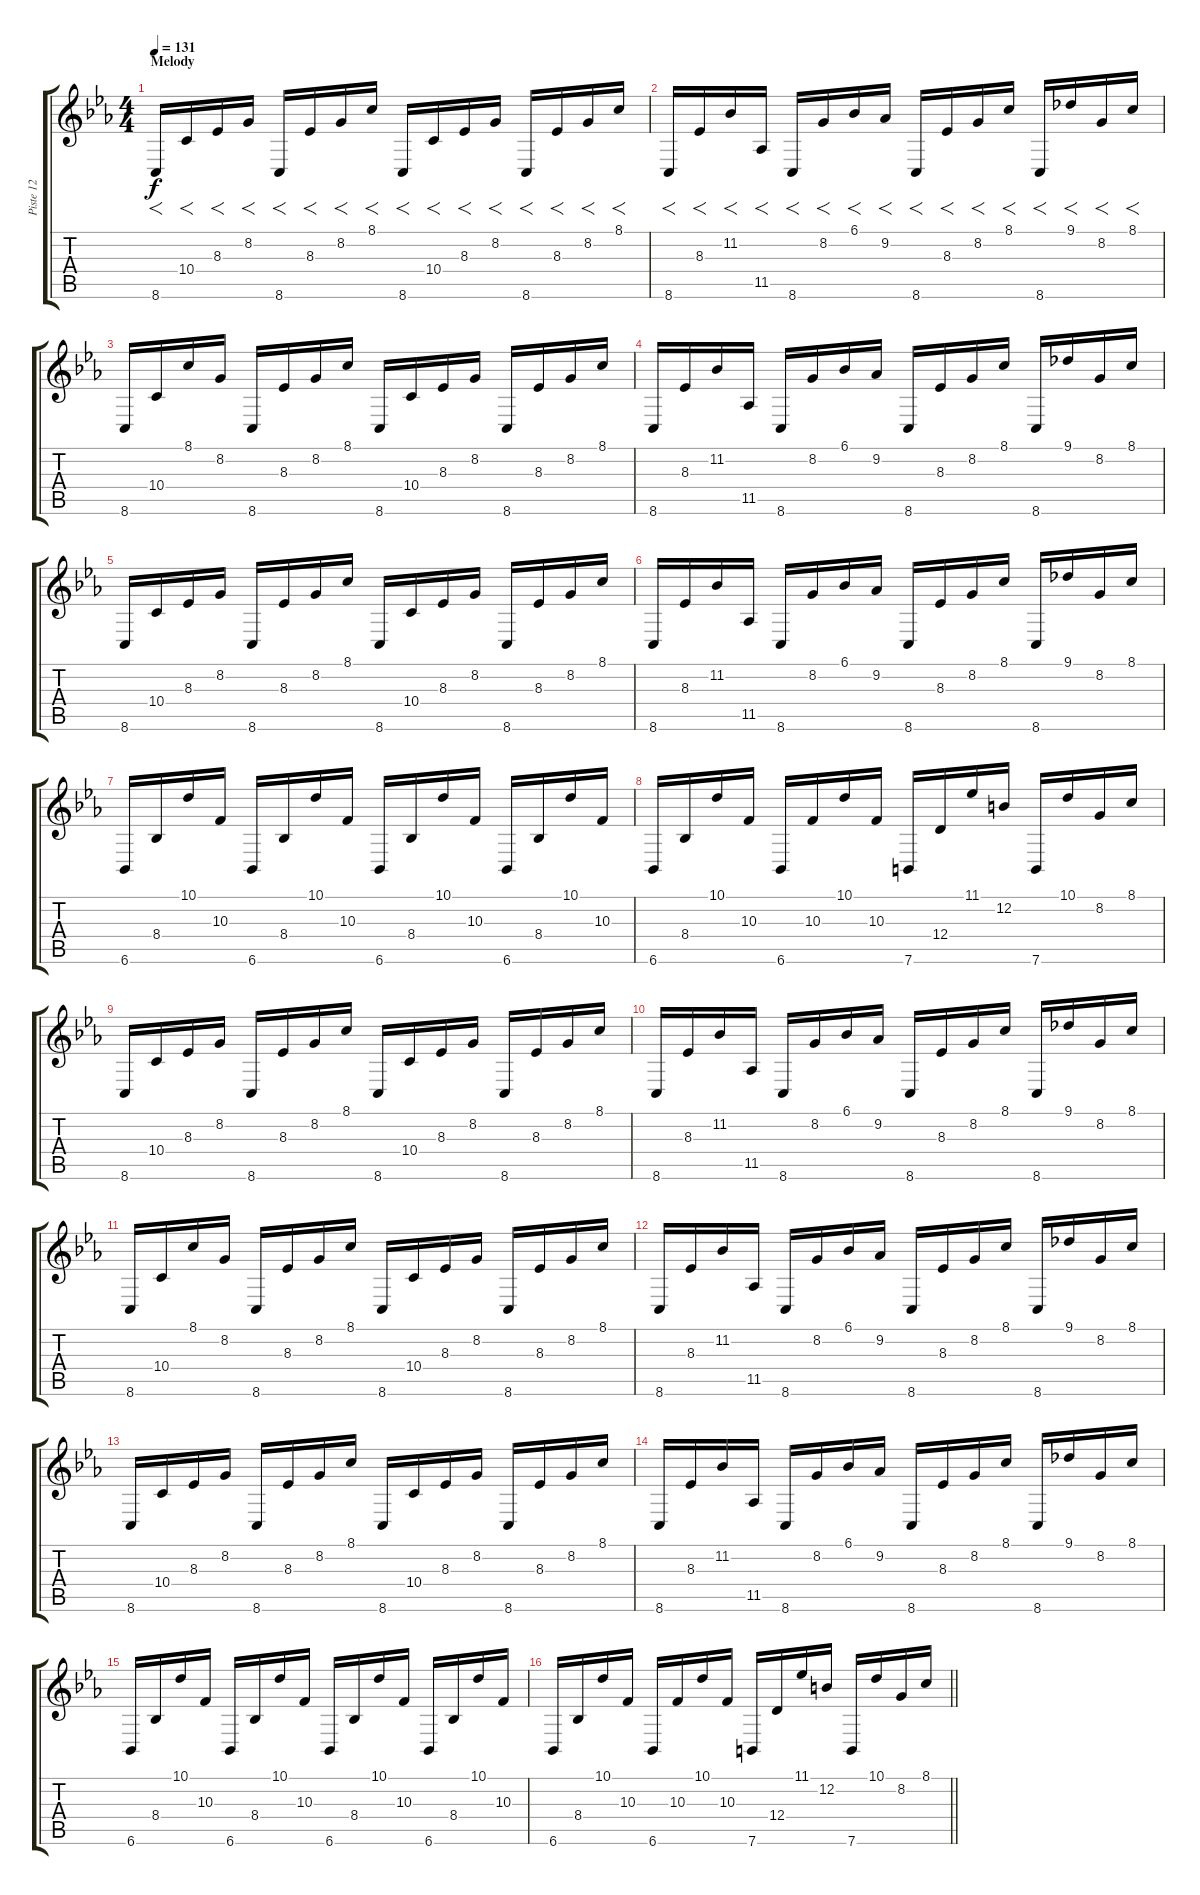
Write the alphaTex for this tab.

\track ("Piste 12" "Piste 12") {instrument lead2sawtooth}
\staff {score tabs}
\tuning (E4 B3 G3 D3 A2 E2) {hide}
\ts (4 4)
\section ("" "Melody")
\tempo 131
\clef g2
\ks cminor
8.6.16{f dy f} 10.4.16{f} 8.3.16{f} 8.2.16{f} 8.6.16{f} 8.3.16{f} 8.2.16{f} 8.1.16{f} 8.6.16{f} 10.4.16{f} 8.3.16{f} 8.2.16{f} 8.6.16{f} 8.3.16{f} 8.2.16{f} 8.1.16{f} |
8.6.16{f} 8.3.16{f} 11.2.16{f} 11.5.16{f} 8.6.16{f} 8.2.16{f} 6.1.16{f} 9.2.16{f} 8.6.16{f} 8.3.16{f} 8.2.16{f} 8.1.16{f} 8.6.16{f} 9.1.16{f} 8.2.16{f} 8.1.16{f} |
8.6.16 10.4.16 8.1.16 8.2.16 8.6.16 8.3.16 8.2.16 8.1.16 8.6.16 10.4.16 8.3.16 8.2.16 8.6.16 8.3.16 8.2.16 8.1.16 |
8.6.16 8.3.16 11.2.16 11.5.16 8.6.16 8.2.16 6.1.16 9.2.16 8.6.16 8.3.16 8.2.16 8.1.16 8.6.16 9.1.16 8.2.16 8.1.16 |
8.6.16 10.4.16 8.3.16 8.2.16 8.6.16 8.3.16 8.2.16 8.1.16 8.6.16 10.4.16 8.3.16 8.2.16 8.6.16 8.3.16 8.2.16 8.1.16 |
8.6.16 8.3.16 11.2.16 11.5.16 8.6.16 8.2.16 6.1.16 9.2.16 8.6.16 8.3.16 8.2.16 8.1.16 8.6.16 9.1.16 8.2.16 8.1.16 |
6.6.16 8.4.16 10.1.16 10.3.16 6.6.16 8.4.16 10.1.16 10.3.16 6.6.16 8.4.16 10.1.16 10.3.16 6.6.16 8.4.16 10.1.16 10.3.16 |
6.6.16 8.4.16 10.1.16 10.3.16 6.6.16 10.3.16 10.1.16 10.3.16 7.6.16 12.4.16 11.1.16 12.2.16 7.6.16 10.1.16 8.2.16 8.1.16 |
8.6.16 10.4.16 8.3.16 8.2.16 8.6.16 8.3.16 8.2.16 8.1.16 8.6.16 10.4.16 8.3.16 8.2.16 8.6.16 8.3.16 8.2.16 8.1.16 |
8.6.16 8.3.16 11.2.16 11.5.16 8.6.16 8.2.16 6.1.16 9.2.16 8.6.16 8.3.16 8.2.16 8.1.16 8.6.16 9.1.16 8.2.16 8.1.16 |
8.6.16 10.4.16 8.1.16 8.2.16 8.6.16 8.3.16 8.2.16 8.1.16 8.6.16 10.4.16 8.3.16 8.2.16 8.6.16 8.3.16 8.2.16 8.1.16 |
8.6.16 8.3.16 11.2.16 11.5.16 8.6.16 8.2.16 6.1.16 9.2.16 8.6.16 8.3.16 8.2.16 8.1.16 8.6.16 9.1.16 8.2.16 8.1.16 |
8.6.16 10.4.16 8.3.16 8.2.16 8.6.16 8.3.16 8.2.16 8.1.16 8.6.16 10.4.16 8.3.16 8.2.16 8.6.16 8.3.16 8.2.16 8.1.16 |
8.6.16 8.3.16 11.2.16 11.5.16 8.6.16 8.2.16 6.1.16 9.2.16 8.6.16 8.3.16 8.2.16 8.1.16 8.6.16 9.1.16 8.2.16 8.1.16 |
6.6.16 8.4.16 10.1.16 10.3.16 6.6.16 8.4.16 10.1.16 10.3.16 6.6.16 8.4.16 10.1.16 10.3.16 6.6.16 8.4.16 10.1.16 10.3.16 |
\barLineRight lightlight
6.6.16 8.4.16 10.1.16 10.3.16 6.6.16 10.3.16 10.1.16 10.3.16 7.6.16 12.4.16 11.1.16 12.2.16 7.6.16 10.1.16 8.2.16 8.1.16
